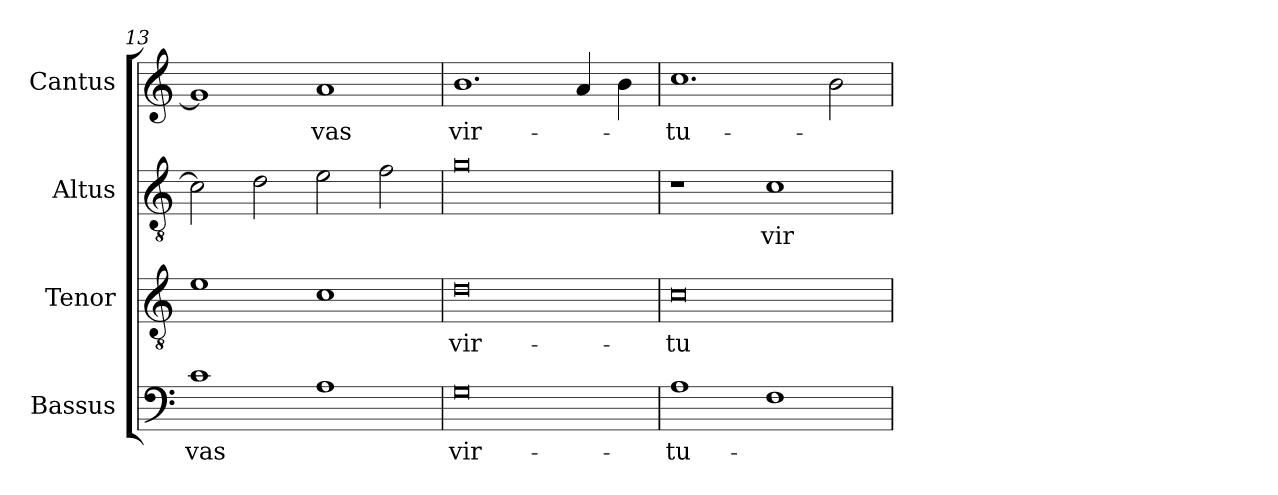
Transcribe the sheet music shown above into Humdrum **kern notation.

**kern	**text	**kern	**text	**kern	**text	**kern	**text
*part4	*part4	*part3	*part3	*part2	*part2	*part1	*part1
*staff4	*staff4	*staff3	*staff3	*staff2	*staff2	*staff1	*staff1
*I"Bassus	*	*I"Tenor	*	*I"Altus	*	*I"Cantus	*
*clefF4	*	*clefGv2	*	*clefGv2	*	*clefG2	*
*k[]	*	*k[]	*	*k[]	*	*k[]	*
*C:	*	*C:	*	*C:	*	*C:	*
=13	=13	=13	=13	=13	=13	=13	=13
!	!LO:LY:i	!	!	!	!	!	!
1c\	vas	1e\	.	2c\]	.	1g/]	.
.	.	.	.	2d\	.	.	.
!	!	!	!	!	!	!	!LO:LY:i
1A\	.	1c\	.	2e\	.	1a/	vas
.	.	.	.	2f\	.	.	.
=14	=14	=14	=14	=14	=14	=14	=14
!	!LO:LY:i	!	!LO:LY:i	!	!	!	!LO:LY:i
0G\	vir-	0d\	vir-	0g\	.	1.b\	vir-
.	.	.	.	.	.	4a/	.
.	.	.	.	.	.	4b\	.
!!LO:LB:g=z
=15	=15	=15	=15	=15	=15	=15	=15
!	!LO:LY:i	!	!LO:LY:i	!	!	!	!LO:LY:i
1A\	-tu-	0c\	-tu-	1r	.	1.cc\	-tu-
!	!	!	!	!	!LO:LY:i	!	!
1F\	.	.	.	1c\	vir-	.	.
.	.	.	.	.	.	2b\	.
=	=	=	=	=	=	=	=
*-	*-	*-	*-	*-	*-	*-	*-
